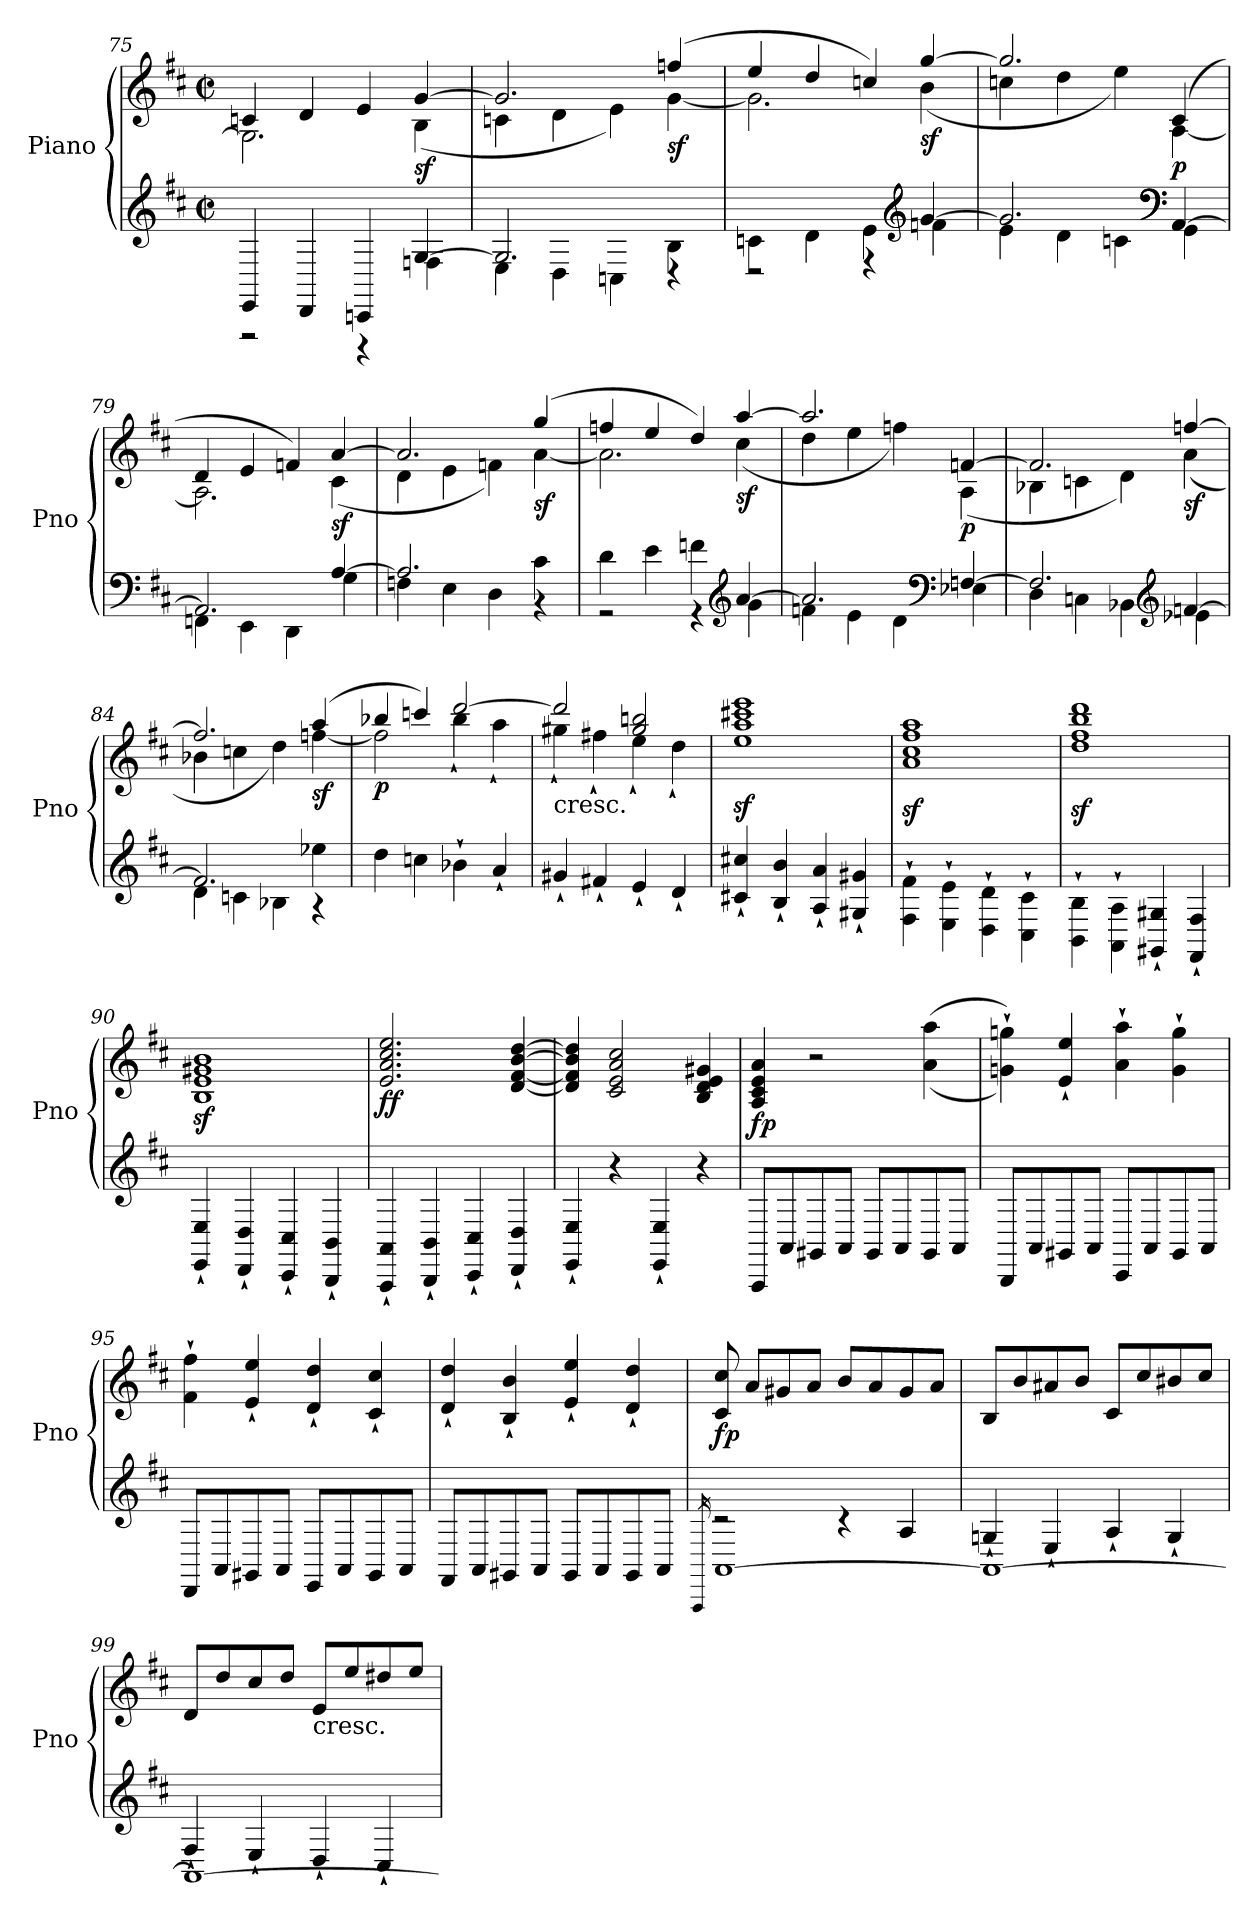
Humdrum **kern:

**kern	**kern	**dynam
*part1	*part1	*part1
*staff2	*staff1	*staff1/2
*I"Piano	*	*
*I'Pno	*	*
*clefG2	*clefG2	*
*k[f#c#]	*k[f#c#]	*
*M2/2	*M2/2	*
*met(c|)	*met(c|)	*
=75	=75	=75
*^	*^	*
4EE/	2r	4cn/	2.G\]	.
4DD/	.	4d/	.	.
4CCn/	4r	4e/	.	.
!	!	!	!	!LO:DY:b
[4G/	4Fn\	[4g/	(<4B\	sf
=76	=76	=76	=76	=76
2.G/]	4E\	2.g/]	4cn\	.
.	4D\	.	4d\	.
.	4Cn\	.	4e\)	.
!	!	!	!	!LO:DY:b
4B\	4r	(>4ffn/	[4g\	sf
=77	=77	=77	=77	=77
4cn\	2r	4ee/	2.g\]	.
4d\	.	4dd/	.	.
4e\	4r	4ccn/)	.	.
*clefG2	*	*	*	*
!	!	!	!	!LO:DY:b
[4g/	4fn\	[4gg/	(<4b\	sf
=78	=78	=78	=78	=78
2.g/]	4e\	2.gg/]	4ccn\	.
.	4d\	.	4dd\	.
.	4cn\	.	4ee\)	.
*clefF4	*	*	*	*
!	!	!	!	!LO:DY:b
[4AA/	4GG\	(>4c#/	[4A\	p
=79	=79	=79	=79	=79
2.AA/]	4FFn\	4d/	2.A\]	.
.	4EE\	4e/	.	.
.	4DD\	4fn/)	.	.
!	!	!	!	!LO:DY:b
[4A/	4G\	[4a/	(<4c#\	sf
!!LO:LB:g=z	!!
=80	=80	=80	=80	=80
2.A/]	4Fn\	2.a/]	4d\	.
.	4E\	.	4e\	.
.	4D\	.	4fn\)	.
!	!	!	!	!LO:DY:b
4c#\	4r	(>4gg/	[4a\	sf
=81	=81	=81	=81	=81
4d\	2r	4ffn/	2.a\]	.
4e\	.	4ee/	.	.
4fn\	4r	4dd/)	.	.
*clefG2	*	*	*	*
!	!	!	!	!LO:DY:b
[4a/	4g\	[4aa/	(<4cc#\	sf
=82	=82	=82	=82	=82
2.a/]	4fn\	2.aa/]	4dd\	.
.	4e\	.	4ee\	.
.	4d\	.	4ffn\)	.
*clefF4	*	*	*	*
!	!	!	!	!LO:DY:b
[4Fn/	4E-X\	[4fn/	(<4A\	p
=83	=83	=83	=83	=83
2.F/]	4D\	2.f/]	4B-X\	.
.	4Cn\	.	4cn\	.
.	4BB-X\	.	4d\)	.
*clefG2	*	*	*	*
!	!	!	!	!LO:DY:b
[4fn/	4e-X\	[4ffn/	(<4a\	sf
=84	=84	=84	=84	=84
2.f/]	4d\	2.ff/]	4b-X\	.
.	4cn\	.	4ccn\	.
.	4B-X\	.	4dd\)	.
!	!	!	!	!LO:DY:b
4ee-X\	4r	(>4aa/	[4ffn\	sf
!!LO:LB:g=z	!!
=85	=85	=85	=85	=85
!	!	!	!	!LO:DY:b
*v	*v	*	*	*
4dd\	4bb-X/	2ff\]	p
4ccn\	4cccn/)	.	.
4b-X`\	[2ddd/	4bb-`\	.
4a`/	.	4aa`\	.
=86	=86	=86	=86
!	!LO:TX:b:t=cresc.	!	!
4g#X`/	2ddd/]	4gg#X`\	.
4f#X`/	.	4ff#X`\	.
4e`/	2gg#/ 2bbn/	4ee`\	.
4d`/	.	4dd`\	.
*	*v	*v	*
=87	=87	=87
4c#X/` 4cc#X/`	1eez< 1aaz< 1ccc#Xz< 1eeez<	.
4B/` 4b/`	.	.
4A/` 4a/`	.	.
4G#X/` 4g#X/`	.	.
=88	=88	=88
4F#\` 4f#\`	1az< 1cc#z< 1ff#z< 1aaz<	.
4E\` 4e\`	.	.
4D\` 4d\`	.	.
4C#\` 4c#\`	.	.
=89	=89	=89
4BB\` 4B\`	1ddz< 1ff#z< 1bbz< 1dddz<	.
4AA\` 4A\`	.	.
4GG#X/` 4G#X/`	.	.
4FF#/` 4F#/`	.	.
=90	=90	=90
4EE/` 4E/`	1Bz< 1ez< 1g#Xz< 1bz<	.
4DD/` 4D/`	.	.
4CC#/` 4C#/`	.	.
4BBB/` 4BB/`	.	.
!!LO:LB:g=z
=91	=91	=91
!	!	!LO:DY:b
4AAA/` 4AA/`	2.e/ 2.a/ 2.cc#/ 2.ee/	ff
4BBB/` 4BB/`	.	.
4CC#/` 4C#/`	.	.
4DD/` 4D/`	[4d/ [4f#/ [4b/ [4dd/	.
=92	=92	=92
4EE/` 4E/`	4d/] 4f#/] 4b/] 4dd/]	.
4r	2c#/ 2e/ 2a/ 2cc#/	.
4EE/` 4E/`	.	.
4r	4B/ 4d/ 4e/ 4g#X/	.
=93	=93	=93
!	!	!LO:DY:b
8AAA/L	4A/ 4c#/ 4e/ 4a/	fp
8AA/	.	.
8GG#X/	2r	.
8AA/J	.	.
8GG#/L	.	.
8AA/	.	.
8GG#/	(>(>4a\ 4aa\	.
8AA/J	.	.
=94	=94	=94
8BBB/L	4gn\` 4ggn\`))	.
8AA/	.	.
8GG#X/	4e/` 4ee/`	.
8AA/J	.	.
8CC#/L	4a\` 4aa\`	.
8AA/	.	.
8GG#/	4g\` 4gg\`	.
8AA/J	.	.
!!LO:LB:g=z
=95	=95	=95
8DD/L	4f#\` 4ff#\`	.
8AA/	.	.
8GG#X/	4e/` 4ee/`	.
8AA/J	.	.
8EE/L	4d/` 4dd/`	.
8AA/	.	.
8GG#/	4c#/` 4cc#/`	.
8AA/J	.	.
=96	=96	=96
8FF#/L	4d/` 4dd/`	.
8AA/	.	.
8GG#X/	4B/` 4b/`	.
8AA/J	.	.
8GG#/L	4e/` 4ee/`	.
8AA/	.	.
8GG#/	4d/` 4dd/`	.
8AA/J	.	.
=97	=97	=97
16qAAA/	.	.
*^	*	*
!	!	!	!LO:DY:b
[1AA	2rc	8c#/ 8cc#/	fp
.	.	8a/L	.
.	.	8g#X/	.
.	.	8a/J	.
.	4rc	8b/L	.
.	.	8a/	.
.	4A/	8g#/	.
.	.	8a/J	.
=98	=98	=98	=98
1AA_	4Gn`/	8B/L	.
.	.	8b/	.
.	4E`/	8a#X/	.
.	.	8b/J	.
.	4A`/	8c#/L	.
.	.	8cc#/	.
.	4G`/	8b#X/	.
.	.	8cc#/J	.
!!LO:PB:g=z
=99	=99	=99	=99
1AA_	4F#`/	8d/L	.
.	.	8dd/	.
.	4E`/	8cc#/	.
.	.	8dd/J	.
!	!	!LO:TX:b:t=cresc.	!
.	4D`/	8e/L	.
.	.	8ee/	.
.	4C#`/	8dd#X/	.
.	.	8ee/J	.
*v	*v	*	*
=	=	=
*-	*-	*-
